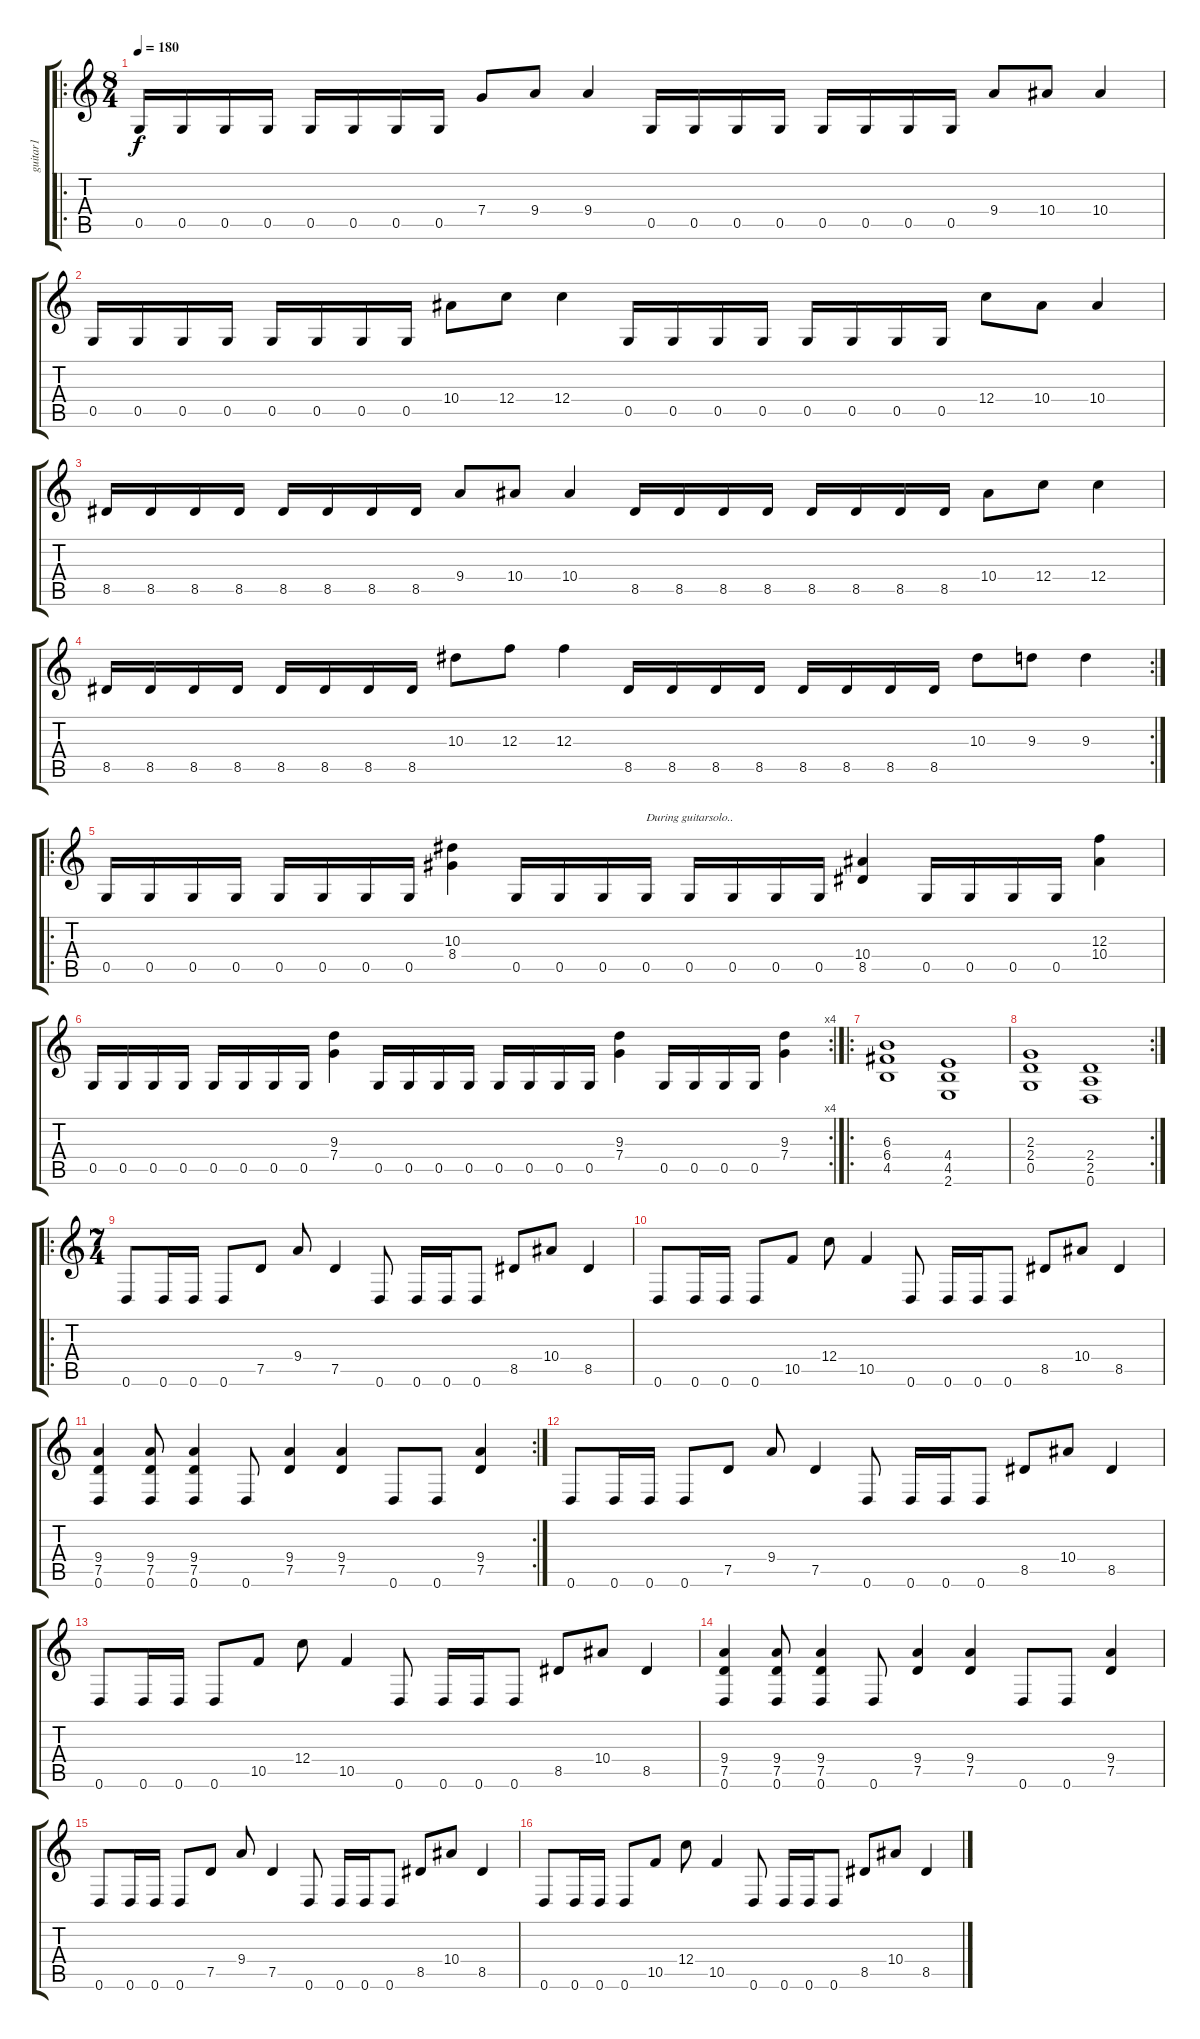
\track ("guitar1" "guitar1") {instrument distortionguitar}
\staff {score tabs}
\tuning (D4 A3 F3 C3 G2 D2) {hide}
\ro
\ts (8 4)
\tempo 180
\clef g2
\ks c
0.5.16{dy f} 0.5.16 0.5.16 0.5.16 0.5.16 0.5.16 0.5.16 0.5.16 7.4.8 9.4.8 9.4.4 0.5.16 0.5.16 0.5.16 0.5.16 0.5.16 0.5.16 0.5.16 0.5.16 9.4.8 10.4.8 10.4.4 |
0.5.16 0.5.16 0.5.16 0.5.16 0.5.16 0.5.16 0.5.16 0.5.16 10.4.8 12.4.8 12.4.4 0.5.16 0.5.16 0.5.16 0.5.16 0.5.16 0.5.16 0.5.16 0.5.16 12.4.8 10.4.8 10.4.4 |
8.5.16 8.5.16 8.5.16 8.5.16 8.5.16 8.5.16 8.5.16 8.5.16 9.4.8 10.4.8 10.4.4 8.5.16 8.5.16 8.5.16 8.5.16 8.5.16 8.5.16 8.5.16 8.5.16 10.4.8 12.4.8 12.4.4 |
\rc 2
8.5.16 8.5.16 8.5.16 8.5.16 8.5.16 8.5.16 8.5.16 8.5.16 10.3.8 12.3.8 12.3.4 8.5.16 8.5.16 8.5.16 8.5.16 8.5.16 8.5.16 8.5.16 8.5.16 10.3.8 9.3.8 9.3.4 |
\ro
0.5.16 0.5.16 0.5.16 0.5.16 0.5.16 0.5.16 0.5.16 0.5.16 (10.3 8.4).4 0.5.16 0.5.16 0.5.16 0.5.16{txt "During guitarsolo.."} 0.5.16 0.5.16 0.5.16 0.5.16 (10.4 8.5).4 0.5.16 0.5.16 0.5.16 0.5.16 (12.3 10.4).4 |
\rc 4
0.5.16 0.5.16 0.5.16 0.5.16 0.5.16 0.5.16 0.5.16 0.5.16 (9.3 7.4).4 0.5.16 0.5.16 0.5.16 0.5.16 0.5.16 0.5.16 0.5.16 0.5.16 (9.3 7.4).4 0.5.16 0.5.16 0.5.16 0.5.16 (9.3 7.4).4 |
\ro
(6.3 6.4 4.5).1 (4.4 4.5 2.6).1 |
\rc 2
(2.3 2.4 0.5).1 (2.4 2.5 0.6).1 |
\ro
\ts (7 4)
0.6.8 0.6.16 0.6.16 0.6.8 7.5.8 9.4.8 7.5.4 0.6.8 0.6.16 0.6.16 0.6.8 8.5.8 10.4.8 8.5.4 |
0.6.8 0.6.16 0.6.16 0.6.8 10.5.8 12.4.8 10.5.4 0.6.8 0.6.16 0.6.16 0.6.8 8.5.8 10.4.8 8.5.4 |
\rc 2
(9.4 7.5 0.6).4 (9.4 7.5 0.6).8 (9.4 7.5 0.6).4 0.6.8 (9.4 7.5).4 (9.4 7.5).4 0.6.8 0.6.8 (9.4 7.5).4 |
0.6.8 0.6.16 0.6.16 0.6.8 7.5.8 9.4.8 7.5.4 0.6.8 0.6.16 0.6.16 0.6.8 8.5.8 10.4.8 8.5.4 |
0.6.8 0.6.16 0.6.16 0.6.8 10.5.8 12.4.8 10.5.4 0.6.8 0.6.16 0.6.16 0.6.8 8.5.8 10.4.8 8.5.4 |
(9.4 7.5 0.6).4 (9.4 7.5 0.6).8 (9.4 7.5 0.6).4 0.6.8 (9.4 7.5).4 (9.4 7.5).4 0.6.8 0.6.8 (9.4 7.5).4 |
0.6.8 0.6.16 0.6.16 0.6.8 7.5.8 9.4.8 7.5.4 0.6.8 0.6.16 0.6.16 0.6.8 8.5.8 10.4.8 8.5.4 |
0.6.8 0.6.16 0.6.16 0.6.8 10.5.8 12.4.8 10.5.4 0.6.8 0.6.16 0.6.16 0.6.8 8.5.8 10.4.8 8.5.4
